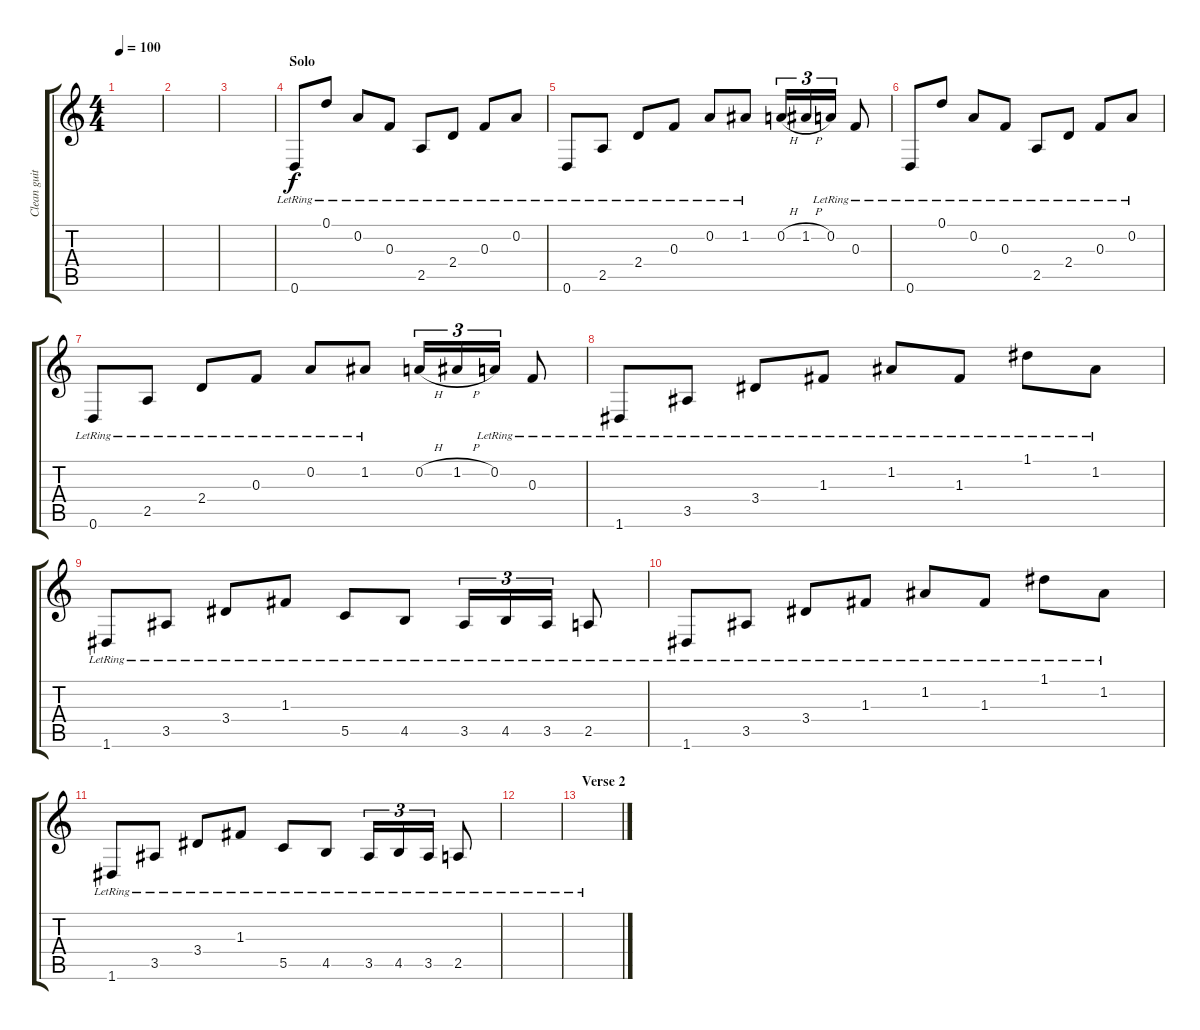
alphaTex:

\track ("Clean guitar" "Clean guit") {instrument electricguitarjazz}
\staff {score tabs}
\tuning (D4 A3 F3 C3 G2 D2) {hide}
\ts (4 4)
\tempo 100
\clef g2
\ks c
|
|
|
\section ("" "Solo")
0.6{lr}.8 0.1{lr}.8 0.2{lr}.8 0.3{lr}.8 2.5{lr}.8 2.4{lr}.8 0.3{lr}.8 0.2{lr}.8 |
0.6{lr}.8 2.5{lr}.8 2.4{lr}.8 0.3{lr}.8 0.2{lr}.8 1.2{lr}.8 0.2{h}.16{tu (3 2)} 1.2{h}.16{tu (3 2)} 0.2{lr}.16{tu (3 2)} 0.3{lr}.8 |
0.6{lr}.8 0.1{lr}.8 0.2{lr}.8 0.3{lr}.8 2.5{lr}.8 2.4{lr}.8 0.3{lr}.8 0.2{lr}.8 |
0.6{lr}.8 2.5{lr}.8 2.4{lr}.8 0.3{lr}.8 0.2{lr}.8 1.2{lr}.8 0.2{h}.16{tu (3 2)} 1.2{h}.16{tu (3 2)} 0.2{lr}.16{tu (3 2)} 0.3{lr}.8 |
1.6{lr}.8 3.5{lr}.8 3.4{lr}.8 1.3{lr}.8 1.2{lr}.8 1.3{lr}.8 1.1{lr}.8 1.2{lr}.8 |
1.6{lr}.8 3.5{lr}.8 3.4{lr}.8 1.3{lr}.8 5.5{lr}.8 4.5{lr}.8 3.5{lr}.16{tu (3 2)} 4.5{lr}.16{tu (3 2)} 3.5{lr}.16{tu (3 2)} 2.5{lr}.8 |
1.6{lr}.8 3.5{lr}.8 3.4{lr}.8 1.3{lr}.8 1.2{lr}.8 1.3{lr}.8 1.1{lr}.8 1.2{lr}.8 |
1.6{lr}.8 3.5{lr}.8 3.4{lr}.8 1.3{lr}.8 5.5{lr}.8 4.5{lr}.8 3.5{lr}.16{tu (3 2)} 4.5{lr}.16{tu (3 2)} 3.5{lr}.16{tu (3 2)} 2.5{lr}.8 |
|
\section ("" "Verse 2")
